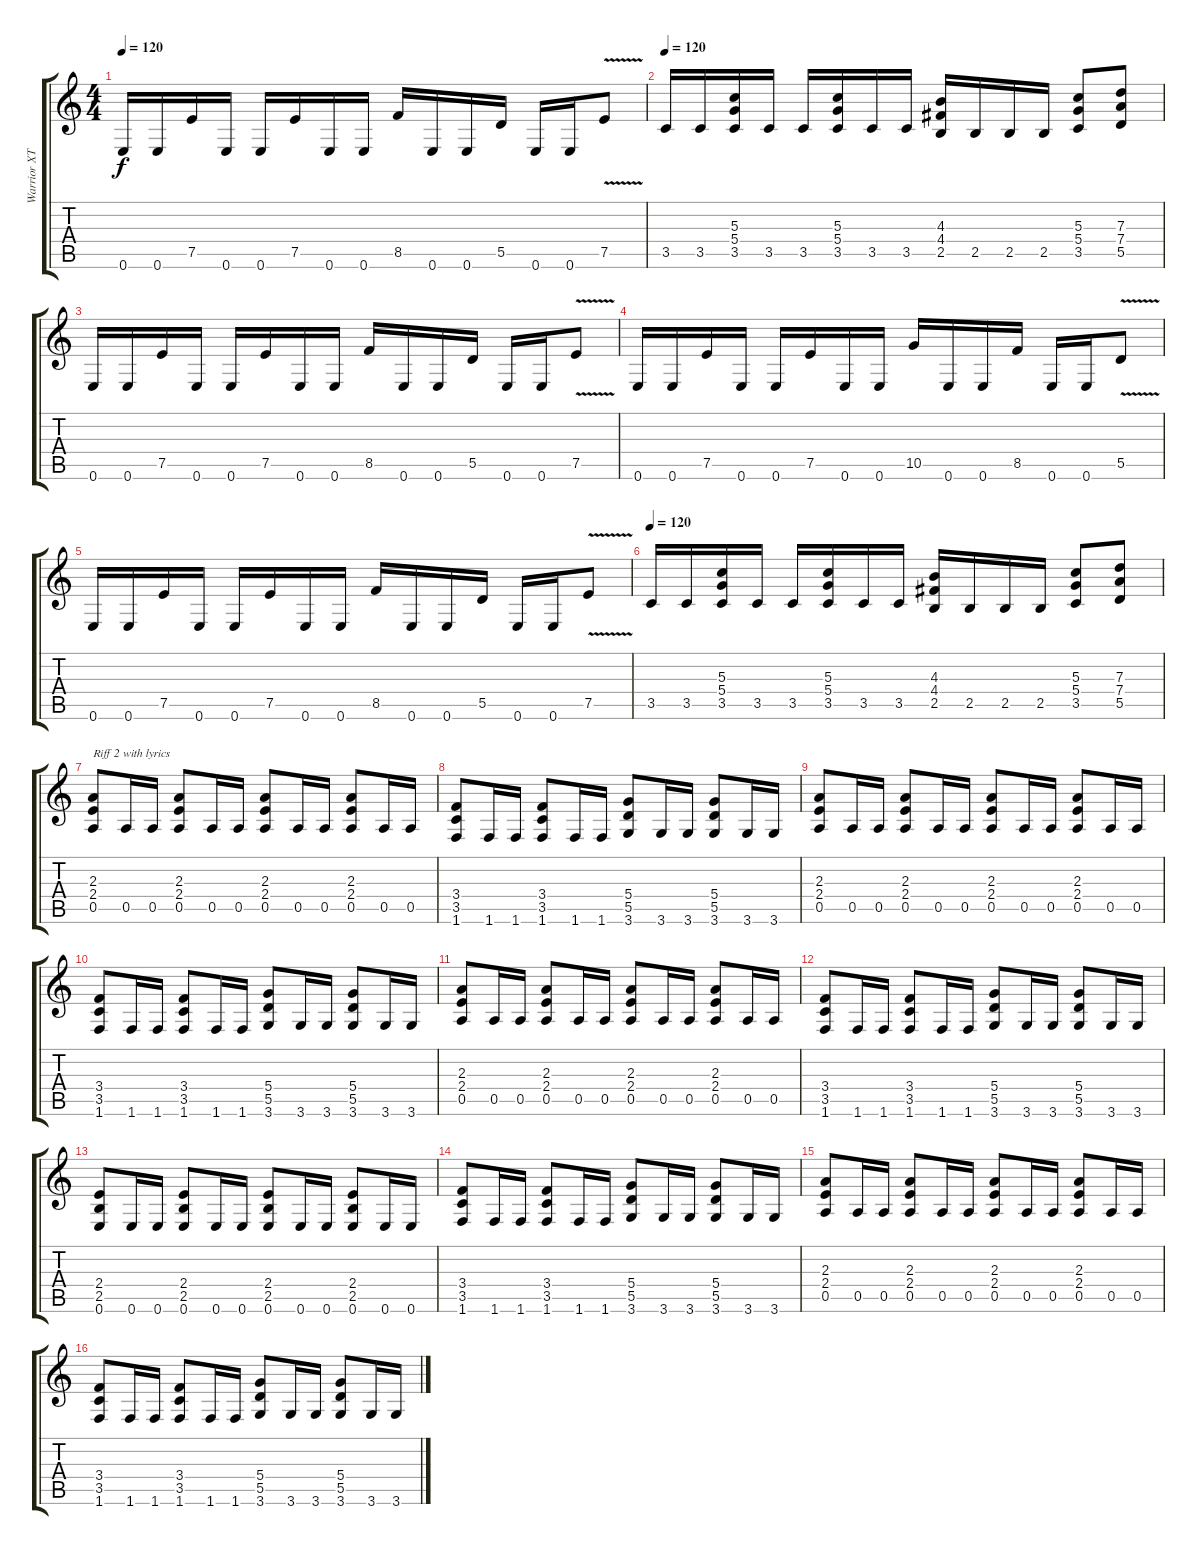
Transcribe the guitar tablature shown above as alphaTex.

\track ("Warrior XT - Jackson :)" "Warrior XT") {instrument overdrivenguitar}
\staff {score tabs}
\tuning (E4 B3 G3 D3 A2 E2) {hide}
\ts (4 4)
\tempo 120
\clef g2
\ks c
0.6.16{dy f} 0.6.16 7.5.16 0.6.16 0.6.16 7.5.16 0.6.16 0.6.16 8.5.16 0.6.16 0.6.16 5.5.16 0.6.16 0.6.16 7.5{v}.8 |
\tempo 120
3.5.16 3.5.16 (5.3 5.4 3.5).16 3.5.16 3.5.16 (5.3 5.4 3.5).16 3.5.16 3.5.16 (4.3 4.4 2.5).16 2.5.16 2.5.16 2.5.16 (5.3 5.4 3.5).8 (7.3 7.4 5.5).8 |
0.6.16 0.6.16 7.5.16 0.6.16 0.6.16 7.5.16 0.6.16 0.6.16 8.5.16 0.6.16 0.6.16 5.5.16 0.6.16 0.6.16 7.5{v}.8 |
0.6.16 0.6.16 7.5.16 0.6.16 0.6.16 7.5.16 0.6.16 0.6.16 10.5.16 0.6.16 0.6.16 8.5.16 0.6.16 0.6.16 5.5{v}.8 |
0.6.16 0.6.16 7.5.16 0.6.16 0.6.16 7.5.16 0.6.16 0.6.16 8.5.16 0.6.16 0.6.16 5.5.16 0.6.16 0.6.16 7.5{v}.8 |
\tempo 120
3.5.16 3.5.16 (5.3 5.4 3.5).16 3.5.16 3.5.16 (5.3 5.4 3.5).16 3.5.16 3.5.16 (4.3 4.4 2.5).16 2.5.16 2.5.16 2.5.16 (5.3 5.4 3.5).8 (7.3 7.4 5.5).8 |
(2.3 2.4 0.5).8{txt "Riff 2 with lyrics"} 0.5.16 0.5.16 (2.3 2.4 0.5).8 0.5.16 0.5.16 (2.3 2.4 0.5).8 0.5.16 0.5.16 (2.3 2.4 0.5).8 0.5.16 0.5.16 |
(3.4 3.5 1.6).8 1.6.16 1.6.16 (3.4 3.5 1.6).8 1.6.16 1.6.16 (5.4 5.5 3.6).8 3.6.16 3.6.16 (5.4 5.5 3.6).8 3.6.16 3.6.16 |
(2.3 2.4 0.5).8 0.5.16 0.5.16 (2.3 2.4 0.5).8 0.5.16 0.5.16 (2.3 2.4 0.5).8 0.5.16 0.5.16 (2.3 2.4 0.5).8 0.5.16 0.5.16 |
(3.4 3.5 1.6).8 1.6.16 1.6.16 (3.4 3.5 1.6).8 1.6.16 1.6.16 (5.4 5.5 3.6).8 3.6.16 3.6.16 (5.4 5.5 3.6).8 3.6.16 3.6.16 |
(2.3 2.4 0.5).8 0.5.16 0.5.16 (2.3 2.4 0.5).8 0.5.16 0.5.16 (2.3 2.4 0.5).8 0.5.16 0.5.16 (2.3 2.4 0.5).8 0.5.16 0.5.16 |
(3.4 3.5 1.6).8 1.6.16 1.6.16 (3.4 3.5 1.6).8 1.6.16 1.6.16 (5.4 5.5 3.6).8 3.6.16 3.6.16 (5.4 5.5 3.6).8 3.6.16 3.6.16 |
(2.4 2.5 0.6).8 0.6.16 0.6.16 (2.4 2.5 0.6).8 0.6.16 0.6.16 (2.4 2.5 0.6).8 0.6.16 0.6.16 (2.4 2.5 0.6).8 0.6.16 0.6.16 |
(3.4 3.5 1.6).8 1.6.16 1.6.16 (3.4 3.5 1.6).8 1.6.16 1.6.16 (5.4 5.5 3.6).8 3.6.16 3.6.16 (5.4 5.5 3.6).8 3.6.16 3.6.16 |
(2.3 2.4 0.5).8 0.5.16 0.5.16 (2.3 2.4 0.5).8 0.5.16 0.5.16 (2.3 2.4 0.5).8 0.5.16 0.5.16 (2.3 2.4 0.5).8 0.5.16 0.5.16 |
(3.4 3.5 1.6).8 1.6.16 1.6.16 (3.4 3.5 1.6).8 1.6.16 1.6.16 (5.4 5.5 3.6).8 3.6.16 3.6.16 (5.4 5.5 3.6).8 3.6.16 3.6.16
